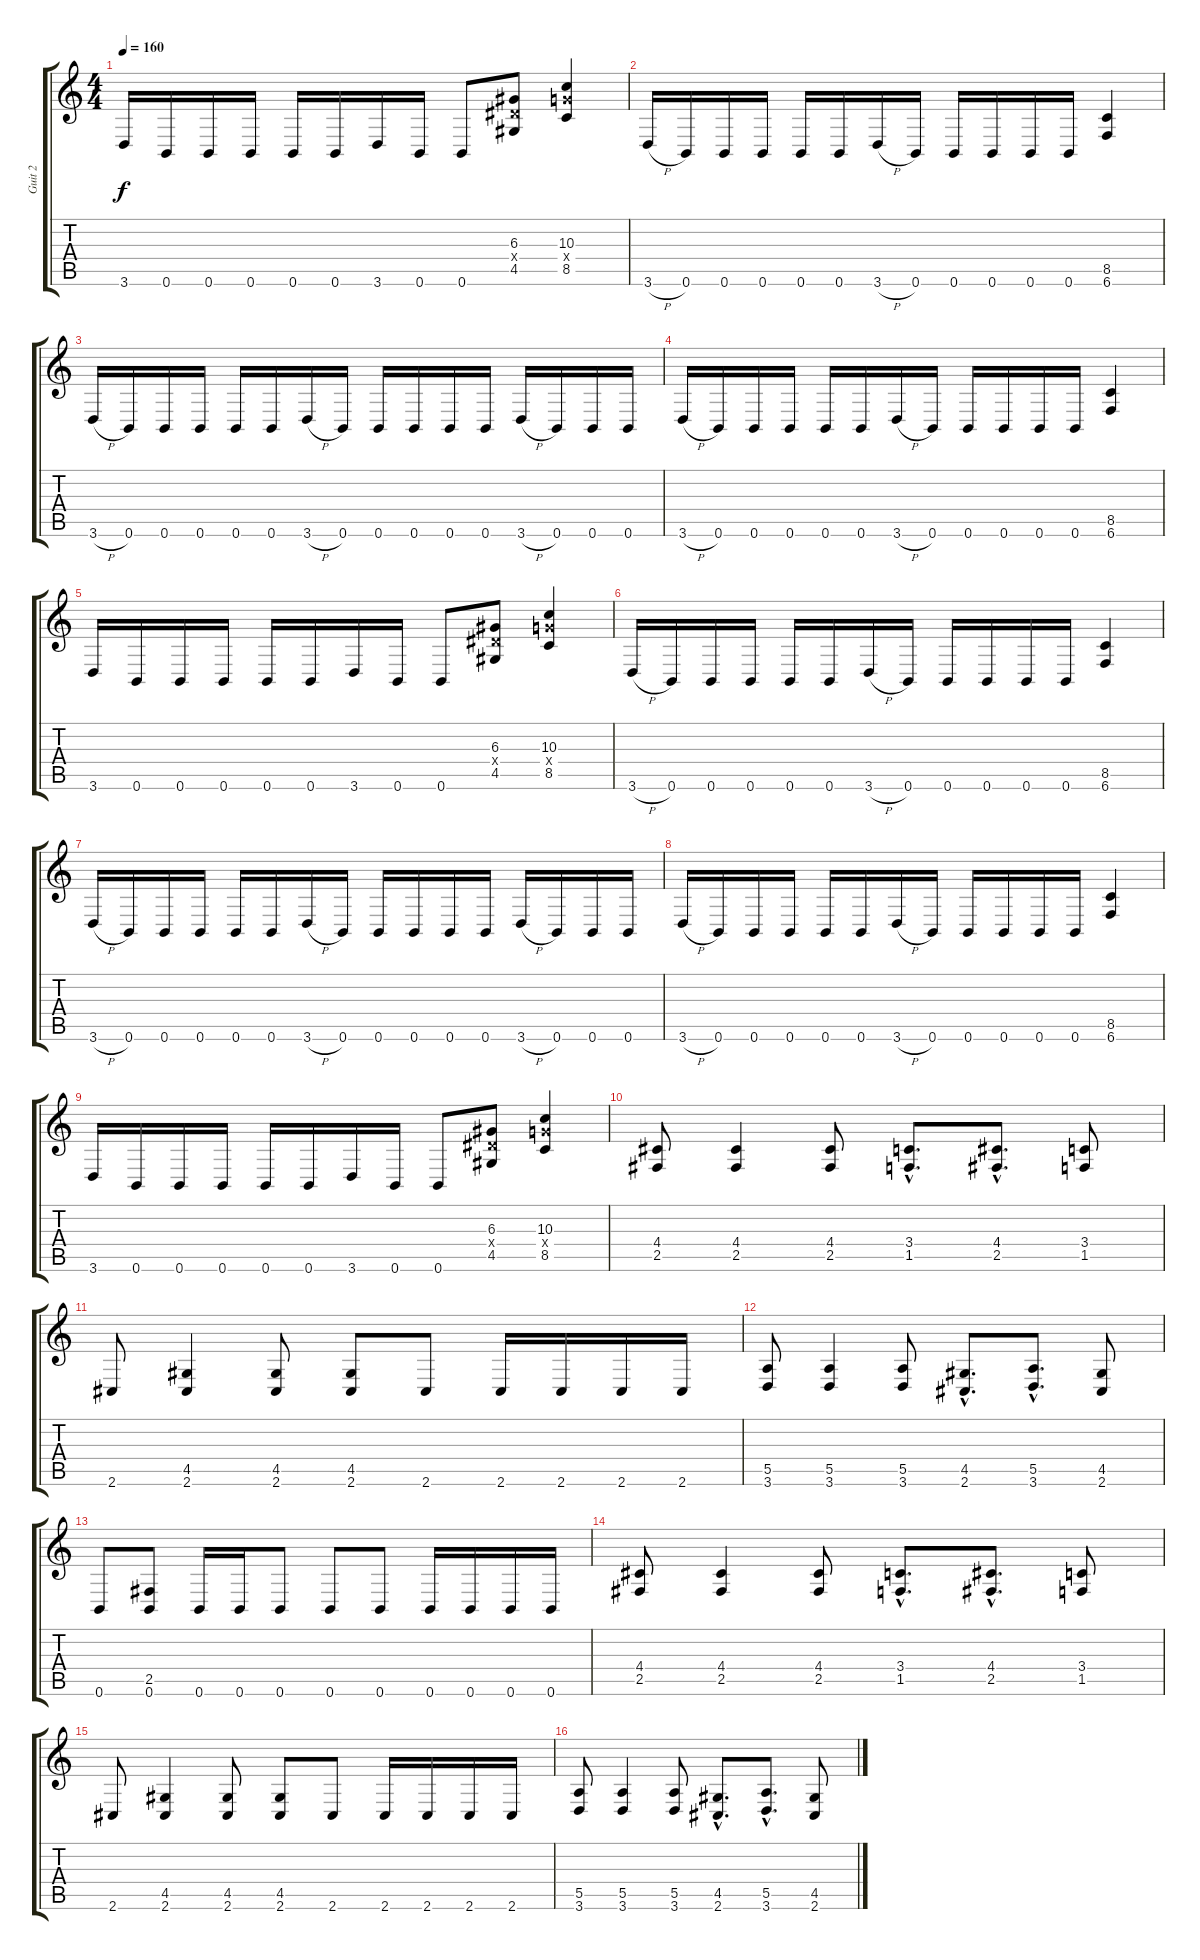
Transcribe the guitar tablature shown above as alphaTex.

\track ("Guit 2" "Guit 2") {instrument distortionguitar}
\staff {score tabs}
\tuning (B3 Gb3 D3 A2 E2 B1) {hide}
\ts (4 4)
\tempo 160
\clef g2
\ks c
3.6.16{dy f} 0.6.16 0.6.16 0.6.16 0.6.16 0.6.16 3.6.16 0.6.16 0.6.8 (6.3 6.4{x} 4.5).8 (10.3 10.4{x} 8.5).4 |
3.6{h}.16 0.6.16 0.6.16 0.6.16 0.6.16 0.6.16 3.6{h}.16 0.6.16 0.6.16 0.6.16 0.6.16 0.6.16 (8.5 6.6).4 |
3.6{h}.16 0.6.16 0.6.16 0.6.16 0.6.16 0.6.16 3.6{h}.16 0.6.16 0.6.16 0.6.16 0.6.16 0.6.16 3.6{h}.16 0.6.16 0.6.16 0.6.16 |
3.6{h}.16 0.6.16 0.6.16 0.6.16 0.6.16 0.6.16 3.6{h}.16 0.6.16 0.6.16 0.6.16 0.6.16 0.6.16 (8.5 6.6).4 |
3.6.16 0.6.16 0.6.16 0.6.16 0.6.16 0.6.16 3.6.16 0.6.16 0.6.8 (6.3 6.4{x} 4.5).8 (10.3 10.4{x} 8.5).4 |
3.6{h}.16 0.6.16 0.6.16 0.6.16 0.6.16 0.6.16 3.6{h}.16 0.6.16 0.6.16 0.6.16 0.6.16 0.6.16 (8.5 6.6).4 |
3.6{h}.16 0.6.16 0.6.16 0.6.16 0.6.16 0.6.16 3.6{h}.16 0.6.16 0.6.16 0.6.16 0.6.16 0.6.16 3.6{h}.16 0.6.16 0.6.16 0.6.16 |
3.6{h}.16 0.6.16 0.6.16 0.6.16 0.6.16 0.6.16 3.6{h}.16 0.6.16 0.6.16 0.6.16 0.6.16 0.6.16 (8.5 6.6).4 |
3.6.16 0.6.16 0.6.16 0.6.16 0.6.16 0.6.16 3.6.16 0.6.16 0.6.8 (6.3 6.4{x} 4.5).8 (10.3 10.4{x} 8.5).4 |
(4.4 2.5).8 (4.4 2.5).4 (4.4 2.5).8 (3.4{hac} 1.5{hac}).8{d} (4.4{hac} 2.5{hac}).8{d} (3.4 1.5).8 |
2.6.8 (4.5 2.6).4 (4.5 2.6).8 (4.5 2.6).8 2.6.8 2.6.16 2.6.16 2.6.16 2.6.16 |
(5.5 3.6).8 (5.5 3.6).4 (5.5 3.6).8 (4.5{hac} 2.6{hac}).8{d} (5.5{hac} 3.6{hac}).8{d} (4.5 2.6).8 |
0.6.8 (2.5 0.6).8 0.6.16 0.6.16 0.6.8 0.6.8 0.6.8 0.6.16 0.6.16 0.6.16 0.6.16 |
(4.4 2.5).8 (4.4 2.5).4 (4.4 2.5).8 (3.4{hac} 1.5{hac}).8{d} (4.4{hac} 2.5{hac}).8{d} (3.4 1.5).8 |
2.6.8 (4.5 2.6).4 (4.5 2.6).8 (4.5 2.6).8 2.6.8 2.6.16 2.6.16 2.6.16 2.6.16 |
(5.5 3.6).8 (5.5 3.6).4 (5.5 3.6).8 (4.5{hac} 2.6{hac}).8{d} (5.5{hac} 3.6{hac}).8{d} (4.5 2.6).8
